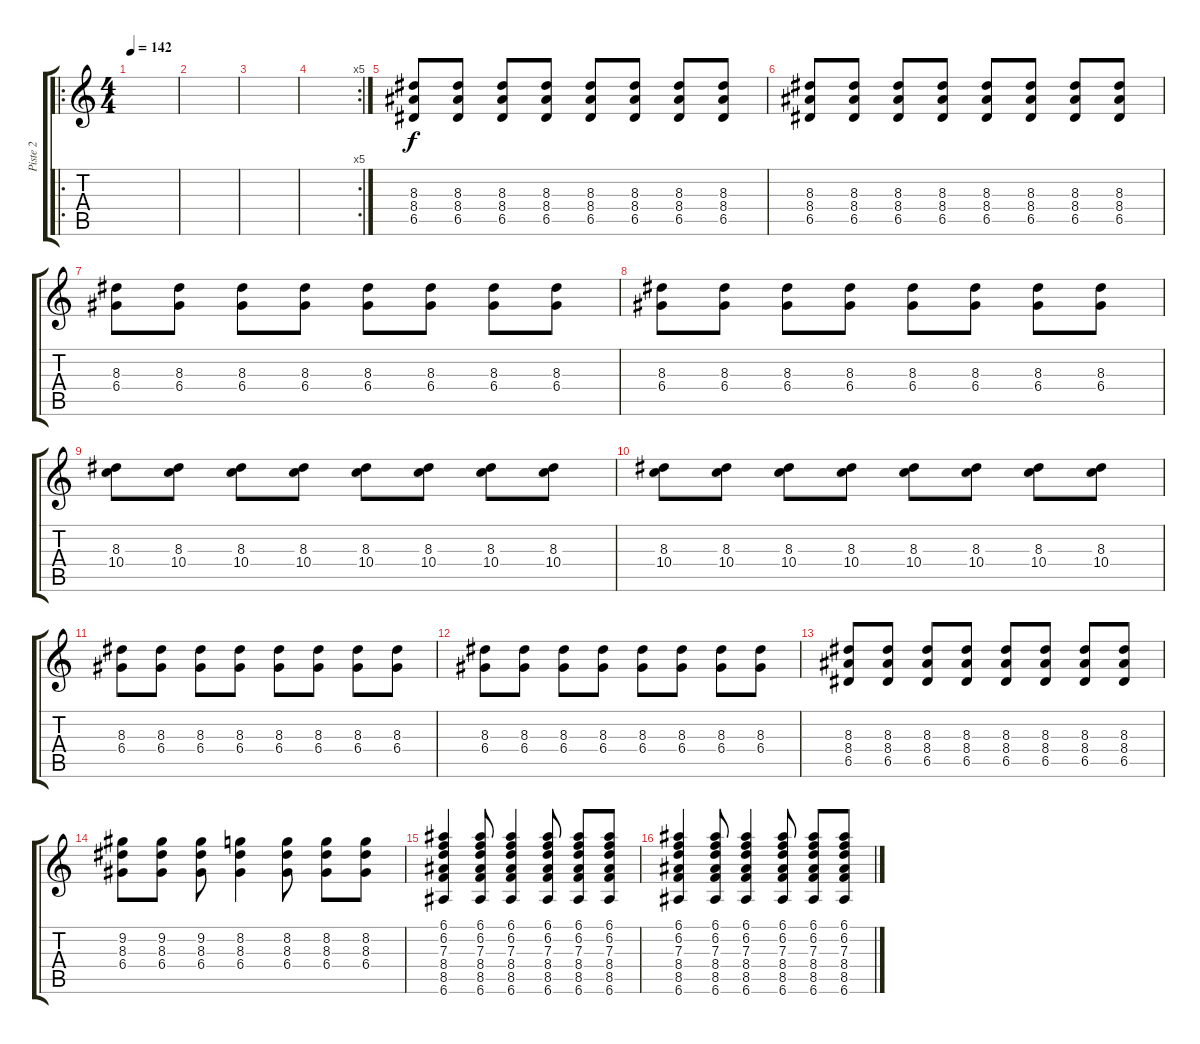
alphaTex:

\track ("Piste 2" "Piste 2") {instrument distortionguitar}
\staff {score tabs}
\tuning (E4 B3 G3 D3 A2 E2) {hide}
\ro
\ts (4 4)
\tempo 142
\clef g2
\ks c
|
|
|
\rc 5
|
(8.3 8.4 6.5).8 (8.3 8.4 6.5).8 (8.3 8.4 6.5).8 (8.3 8.4 6.5).8 (8.3 8.4 6.5).8 (8.3 8.4 6.5).8 (8.3 8.4 6.5).8 (8.3 8.4 6.5).8 |
(8.3 8.4 6.5).8 (8.3 8.4 6.5).8 (8.3 8.4 6.5).8 (8.3 8.4 6.5).8 (8.3 8.4 6.5).8 (8.3 8.4 6.5).8 (8.3 8.4 6.5).8 (8.3 8.4 6.5).8 |
(8.3 6.4).8 (8.3 6.4).8 (8.3 6.4).8 (8.3 6.4).8 (8.3 6.4).8 (8.3 6.4).8 (8.3 6.4).8 (8.3 6.4).8 |
(8.3 6.4).8 (8.3 6.4).8 (8.3 6.4).8 (8.3 6.4).8 (8.3 6.4).8 (8.3 6.4).8 (8.3 6.4).8 (8.3 6.4).8 |
(8.3 10.4).8 (8.3 10.4).8 (8.3 10.4).8 (8.3 10.4).8 (8.3 10.4).8 (8.3 10.4).8 (8.3 10.4).8 (8.3 10.4).8 |
(8.3 10.4).8 (8.3 10.4).8 (8.3 10.4).8 (8.3 10.4).8 (8.3 10.4).8 (8.3 10.4).8 (8.3 10.4).8 (8.3 10.4).8 |
(8.3 6.4).8 (8.3 6.4).8 (8.3 6.4).8 (8.3 6.4).8 (8.3 6.4).8 (8.3 6.4).8 (8.3 6.4).8 (8.3 6.4).8 |
(8.3 6.4).8 (8.3 6.4).8 (8.3 6.4).8 (8.3 6.4).8 (8.3 6.4).8 (8.3 6.4).8 (8.3 6.4).8 (8.3 6.4).8 |
(8.3 8.4 6.5).8 (8.3 8.4 6.5).8 (8.3 8.4 6.5).8 (8.3 8.4 6.5).8 (8.3 8.4 6.5).8 (8.3 8.4 6.5).8 (8.3 8.4 6.5).8 (8.3 8.4 6.5).8 |
(9.2 8.3 6.4).8 (9.2 8.3 6.4).8 (9.2 8.3 6.4).8 (8.2 8.3 6.4).4 (8.2 8.3 6.4).8 (8.2 8.3 6.4).8 (8.2 8.3 6.4).8 |
(6.1 6.2 7.3 8.4 8.5 6.6).4 (6.1 6.2 7.3 8.4 8.5 6.6).8 (6.1 6.2 7.3 8.4 8.5 6.6).4 (6.1 6.2 7.3 8.4 8.5 6.6).8 (6.1 6.2 7.3 8.4 8.5 6.6).8 (6.1 6.2 7.3 8.4 8.5 6.6).8 |
(6.1 6.2 7.3 8.4 8.5 6.6).4 (6.1 6.2 7.3 8.4 8.5 6.6).8 (6.1 6.2 7.3 8.4 8.5 6.6).4 (6.1 6.2 7.3 8.4 8.5 6.6).8 (6.1 6.2 7.3 8.4 8.5 6.6).8 (6.1 6.2 7.3 8.4 8.5 6.6).8
